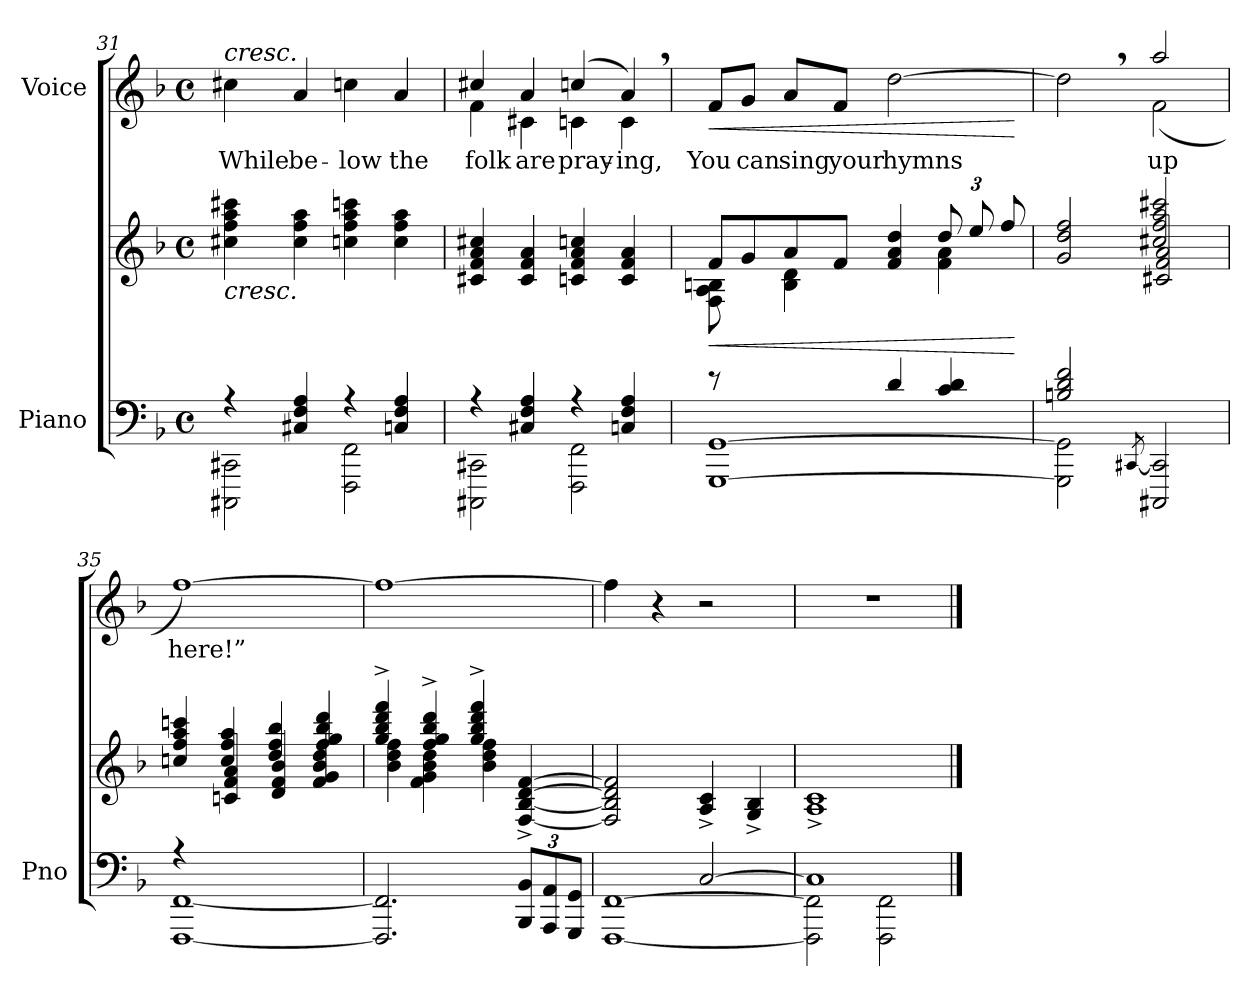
**kern	**kern	**dynam	**kern	**text	**dynam
*part2	*part2	*part2	*part1	*part1	*part1
*staff3	*staff2	*staff2/3	*staff1	*staff1	*staff1
*I"Piano	*	*	*I"Voice	*	*
*I'Pno	*	*	*	*	*
*clefF4	*clefG2	*	*clefG2	*	*
*k[b-]	*k[b-]	*	*k[b-]	*	*
*M4/4	*M4/4	*	*M4/4	*	*
*met(c)	*met(c)	*	*met(c)	*	*
=31	=31	=31	=31	=31	=31
*^	*	*	*	*	*
!	!	!	!	!LO:TX:a:i:t=cresc.	!	!
!	!	!LO:TX:b:i:t=cresc.	!	!	!	!
4r	2CCC#X\ 2CC#X\	4cc#X\ 4ff\ 4aa\ 4ccc#X\	.	4cc#X\	While	.
4C#X/ 4F/ 4A/	.	4cc#\ 4ff\ 4aa\	.	4a/	be-	.
4r	2FFF\ 2FF\	4ccn\ 4ff\ 4aa\ 4cccn\	.	4ccn\	-low	.
4Cn/ 4F/ 4A/	.	4cc\ 4ff\ 4aa\	.	4a/	the	.
=32	=32	=32	=32	=32	=32	=32
*	*	*	*	*^	*	*
4r	2CCC#X\ 2CC#X\	4c#X/ 4f/ 4a/ 4cc#X/	.	4cc#X/	4f\	folk	.
4C#X/ 4F/ 4A/	.	4c#/ 4f/ 4a/	.	4a/	4c#X\	are	.
4r	2FFF\ 2FF\	4cn/ 4f/ 4a/ 4ccn/	.	(4ccn/	4cn\	pray-	.
4Cn/ 4F/ 4A/	.	4c/ 4f/ 4a/	.	4a,/)	4c\	-ing,	.
=33	=33	=33	=33	=33	=33	=33	=33
*	*^	*	*	*	*	*	*
!	!	!	!	!LO:HP:b	!	!	!	!LO:HP:b
*	*	*	*^	*	*	*	*	*
*	*	*	*	*^	*	*v	*v	*	*
8ryy	8r	[1GGG [1GG	8f/L	8F\ 8A\ 8Bn\L	4ryy	<	8f/L	You	<
8G/	4ryy	.	8g/	4.ryy	.	.	8g/J	can	.
8A/	.	.	8a/	.	4B\ 4d\	.	8a/L	sing	.
8F/J	8ryy	.	8f/J	.	.	.	8f/J	your	.
2ryy	4d/	.	4f/ 4a/ 4dd/	4ryy	2ryy	.	[>2dd\	hymns	.
*	*	*	*	*Xbrackettup	*	*	*	*	*
.	4c/ 4d/	.	4f\ 4a\	12dd/L	.	.	.	.	.
.	.	.	.	12ee/	.	.	.	.	.
.	.	.	.	12ff/J	.	.	.	.	.
*v	*v	*v	*	*	*	*	*	*	*
*	*v	*v	*v	*	*	*	*
.	.	[	.	.	[
=34	=34	=34	=34	=34	=34
*^	*^	*	*^	*	*
2Bn/ 2d/ 2f/	2GGG\] 2GG\]	2g/ 2dd/ 2ff/	2ryy	.	2dd,\]	2ryy	.	.
.	[<8qCC#X/	.	.	.	.	.	.	.
2ryy	2CCC#j/ 2CC#/]	2cc#X/ 2ff/ 2aa/ 2ccc#X/	2c#X/ 2f/ 2a/	.	2aa/	(>2f\	up	.
*	*	*	*	*	*v	*v	*	*
=35	=35	=35	=35	=35	=35	=35	=35
4r	[1FFF [1FF	4ccn/ 4ff/ 4aa/ 4cccn/	4ryy	.	[1ff)	here!”	.
2.ryy	.	4cc/ 4ff/ 4aa/	(4cn/ 4f/ 4a/	.	.	.	.
.	.	4dd/ 4ff/ 4bb-/	4d/ 4f/ 4b-/	.	.	.	.
.	.	4ff/ 4gg/ 4bb-/ 4ddd/	4f/ 4g/ 4b-/ 4dd/	.	.	.	.
=36	=36	=36	=36	=36	=36	=36	=36
2.ryy	2.FFF/] 2.FF/]	4gg/^ 4bb-/^ 4ddd/^ 4fff/^	4b-\ 4dd\ 4ff\	.	1ff_	.	.
.	.	4ff/^ 4gg/^ 4bb-/^ 4ddd/^	4f\ 4g\ 4b-\ 4dd\	.	.	.	.
.	.	4gg/^ 4bb-/^ 4ddd/^ 4fff/^	4b-\ 4dd\ 4ff\	.	.	.	.
*Xbrackettup	*	*	*	*	*	*	*
12BBB-/ 12BB-/L	4ryy	[<4F/^ [4B-/^ [4d/^ [4f/^	4ryy	.	.	.	.
12AAA/ 12AA/	.	.	.	.	.	.	.
12GGG/ 12GG/J	.	.	.	.	.	.	.
*	*	*v	*v	*	*	*	*
=37	=37	=37	=37	=37	=37	=37
2ryy	[1FFF [1FF	2F/] 2B-/] 2d/] 2f/]	.	4ff\]	.	.
.	.	.	.	4r	.	.
[<2C/	.	4A/^ 4c/^	.	2r	.	.
.	.	4G/^ 4B-/^	.	.	.	.
=38	=38	=38	=38	=38	=38	=38
1C]	2FFF\] 2FF\]	1A^ 1c^	.	1r	.	.
.	2FFF\ 2FF\	.	.	.	.	.
*v	*v	*	*	*	*	*
==	==	==	==	==	==
*-	*-	*-	*-	*-	*-
